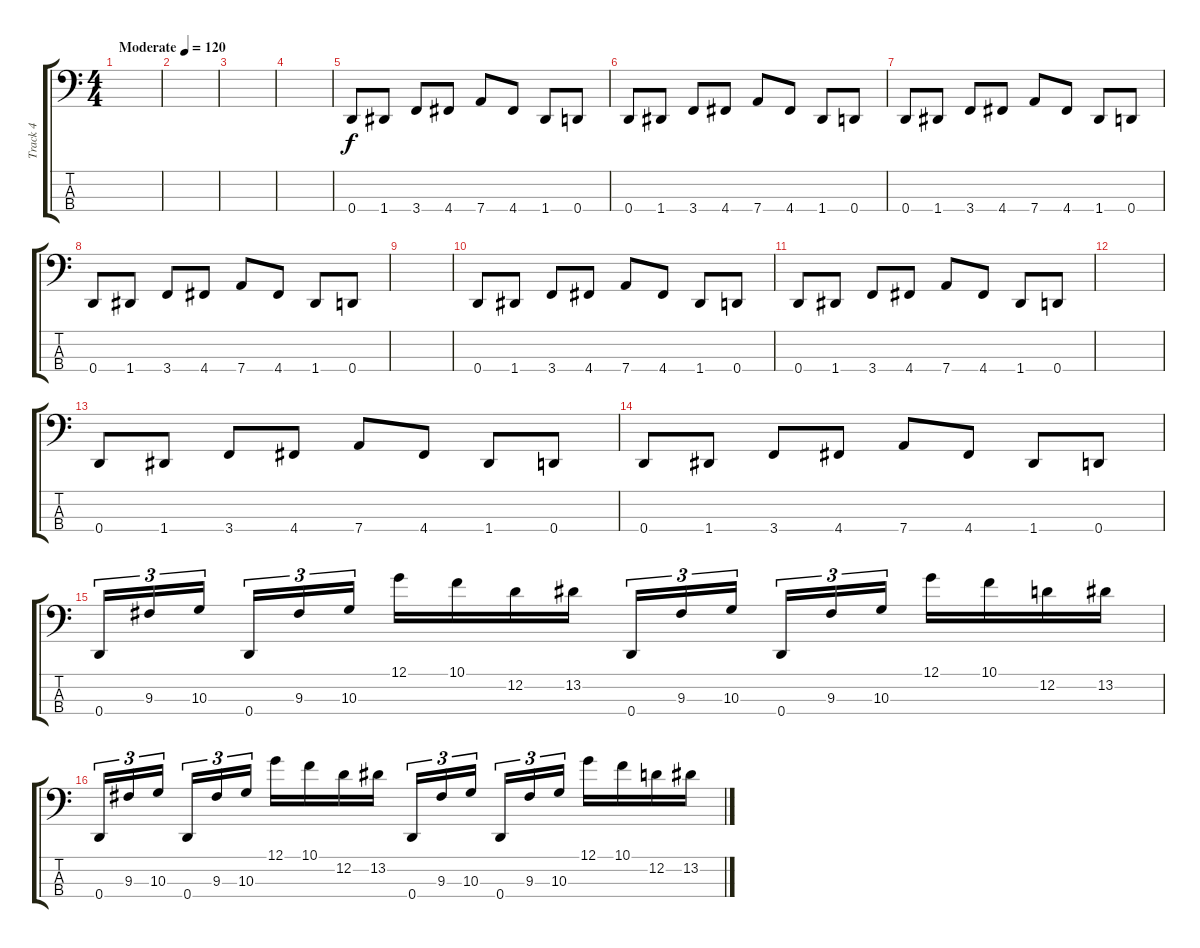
\track ("Track 4" "Track 4") {instrument electricbasspick}
\staff {score tabs}
\tuning (G2 D2 A1 D1) {hide}
\ts (4 4)
\tempo (120 "Moderate")
\clef f4
\ks c
|
|
|
|
0.4.8 1.4.8 3.4.8 4.4.8 7.4.8 4.4.8 1.4.8 0.4.8 |
0.4.8 1.4.8 3.4.8 4.4.8 7.4.8 4.4.8 1.4.8 0.4.8 |
0.4.8 1.4.8 3.4.8 4.4.8 7.4.8 4.4.8 1.4.8 0.4.8 |
0.4.8 1.4.8 3.4.8 4.4.8 7.4.8 4.4.8 1.4.8 0.4.8 |
|
0.4.8 1.4.8 3.4.8 4.4.8 7.4.8 4.4.8 1.4.8 0.4.8 |
0.4.8 1.4.8 3.4.8 4.4.8 7.4.8 4.4.8 1.4.8 0.4.8 |
|
0.4.8 1.4.8 3.4.8 4.4.8 7.4.8 4.4.8 1.4.8 0.4.8 |
0.4.8 1.4.8 3.4.8 4.4.8 7.4.8 4.4.8 1.4.8 0.4.8 |
0.4.16{tu (3 2) instrument slapbass1} 9.3.16{tu (3 2)} 10.3.16{tu (3 2) beam splitsecondary} 0.4.16{tu (3 2)} 9.3.16{tu (3 2)} 10.3.16{tu (3 2)} 12.1.16 10.1.16 12.2.16 13.2.16 0.4.16{tu (3 2)} 9.3.16{tu (3 2)} 10.3.16{tu (3 2) beam splitsecondary} 0.4.16{tu (3 2)} 9.3.16{tu (3 2)} 10.3.16{tu (3 2)} 12.1.16 10.1.16 12.2.16 13.2.16 |
0.4.16{tu (3 2)} 9.3.16{tu (3 2)} 10.3.16{tu (3 2) beam splitsecondary} 0.4.16{tu (3 2)} 9.3.16{tu (3 2)} 10.3.16{tu (3 2)} 12.1.16 10.1.16 12.2.16 13.2.16 0.4.16{tu (3 2)} 9.3.16{tu (3 2)} 10.3.16{tu (3 2) beam splitsecondary} 0.4.16{tu (3 2)} 9.3.16{tu (3 2)} 10.3.16{tu (3 2)} 12.1.16 10.1.16 12.2.16 13.2.16
